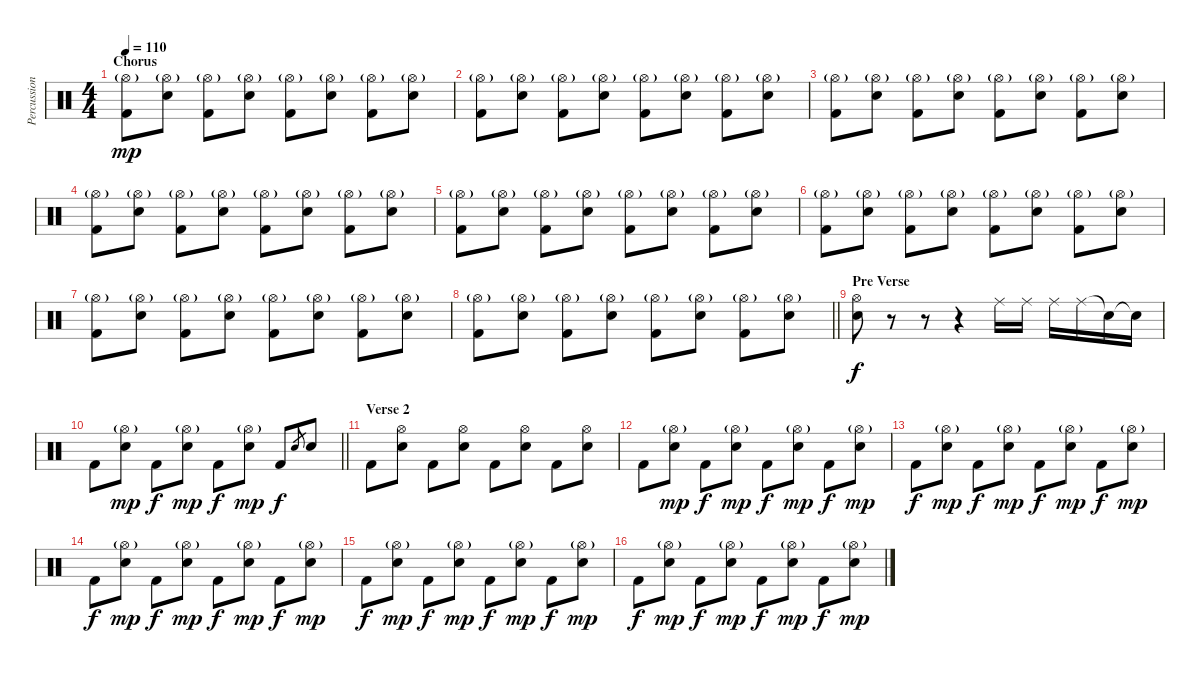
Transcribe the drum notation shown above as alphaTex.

\track ("Percussion" "Percussion") {instrument percussion}
\staff {score}
\articulation defaults
\ts (4 4)
\section ("" "Chorus")
\tempo 110
\clef neutral
\ks c
("Hi-Hat (open)"{g} "Kick (hit) 2").8{dy mp} ("Hi-Hat (open)"{g} "Electric Snare (hit)").8 ("Hi-Hat (open)"{g} "Kick (hit) 2").8 ("Hi-Hat (open)"{g} "Electric Snare (hit)").8 ("Hi-Hat (open)"{g} "Kick (hit) 2").8 ("Hi-Hat (open)"{g} "Electric Snare (hit)").8 ("Hi-Hat (open)"{g} "Kick (hit) 2").8 ("Hi-Hat (open)"{g} "Electric Snare (hit)").8 |
("Hi-Hat (open)"{g} "Kick (hit) 2").8 ("Hi-Hat (open)"{g} "Electric Snare (hit)").8 ("Hi-Hat (open)"{g} "Kick (hit) 2").8 ("Hi-Hat (open)"{g} "Electric Snare (hit)").8 ("Hi-Hat (open)"{g} "Kick (hit) 2").8 ("Hi-Hat (open)"{g} "Electric Snare (hit)").8 ("Hi-Hat (open)"{g} "Kick (hit) 2").8 ("Hi-Hat (open)"{g} "Electric Snare (hit)").8 |
("Hi-Hat (open)"{g} "Kick (hit) 2").8 ("Hi-Hat (open)"{g} "Electric Snare (hit)").8 ("Hi-Hat (open)"{g} "Kick (hit) 2").8 ("Hi-Hat (open)"{g} "Electric Snare (hit)").8 ("Hi-Hat (open)"{g} "Kick (hit) 2").8 ("Hi-Hat (open)"{g} "Electric Snare (hit)").8 ("Hi-Hat (open)"{g} "Kick (hit) 2").8 ("Hi-Hat (open)"{g} "Electric Snare (hit)").8 |
("Hi-Hat (open)"{g} "Kick (hit) 2").8 ("Hi-Hat (open)"{g} "Electric Snare (hit)").8 ("Hi-Hat (open)"{g} "Kick (hit) 2").8 ("Hi-Hat (open)"{g} "Electric Snare (hit)").8 ("Hi-Hat (open)"{g} "Kick (hit) 2").8 ("Hi-Hat (open)"{g} "Electric Snare (hit)").8 ("Hi-Hat (open)"{g} "Kick (hit) 2").8 ("Hi-Hat (open)"{g} "Electric Snare (hit)").8 |
("Hi-Hat (open)"{g} "Kick (hit) 2").8 ("Hi-Hat (open)"{g} "Electric Snare (hit)").8 ("Hi-Hat (open)"{g} "Kick (hit) 2").8 ("Hi-Hat (open)"{g} "Electric Snare (hit)").8 ("Hi-Hat (open)"{g} "Kick (hit) 2").8 ("Hi-Hat (open)"{g} "Electric Snare (hit)").8 ("Hi-Hat (open)"{g} "Kick (hit) 2").8 ("Hi-Hat (open)"{g} "Electric Snare (hit)").8 |
("Hi-Hat (open)"{g} "Kick (hit) 2").8 ("Hi-Hat (open)"{g} "Electric Snare (hit)").8 ("Hi-Hat (open)"{g} "Kick (hit) 2").8 ("Hi-Hat (open)"{g} "Electric Snare (hit)").8 ("Hi-Hat (open)"{g} "Kick (hit) 2").8 ("Hi-Hat (open)"{g} "Electric Snare (hit)").8 ("Hi-Hat (open)"{g} "Kick (hit) 2").8 ("Hi-Hat (open)"{g} "Electric Snare (hit)").8 |
("Hi-Hat (open)"{g} "Kick (hit) 2").8 ("Hi-Hat (open)"{g} "Electric Snare (hit)").8 ("Hi-Hat (open)"{g} "Kick (hit) 2").8 ("Hi-Hat (open)"{g} "Electric Snare (hit)").8 ("Hi-Hat (open)"{g} "Kick (hit) 2").8 ("Hi-Hat (open)"{g} "Electric Snare (hit)").8 ("Hi-Hat (open)"{g} "Kick (hit) 2").8 ("Hi-Hat (open)"{g} "Electric Snare (hit)").8 |
\barLineRight lightlight
("Hi-Hat (open)"{g} "Kick (hit) 2").8 ("Hi-Hat (open)"{g} "Electric Snare (hit)").8 ("Hi-Hat (open)"{g} "Kick (hit) 2").8 ("Hi-Hat (open)"{g} "Electric Snare (hit)").8 ("Hi-Hat (open)"{g} "Kick (hit) 2").8 ("Hi-Hat (open)"{g} "Electric Snare (hit)").8 ("Hi-Hat (open)"{g} "Kick (hit) 2").8 ("Hi-Hat (open)"{g} "Electric Snare (hit)").8 |
\section ("" "Pre Verse")
("Hi-Hat (open)" "Electric Snare (hit)").8{dy f} r.8 r.8 r.4 "Ride (middle)".16 "Ride (middle)".16 "Ride (middle)".16 "Ride (middle)".16 "Snare (hit)"{t}.16 "Snare (hit)"{t}.16 |
\barLineRight lightlight "Kick (hit) 2".8
("Hi-Hat (open)"{g} "Electric Snare (hit)").8{dy mp} "Kick (hit) 2".8{dy f} ("Hi-Hat (open)"{g} "Electric Snare (hit)").8{dy mp} "Kick (hit) 2".8{dy f} ("Hi-Hat (open)"{g} "Electric Snare (hit)").8{dy mp} "Kick (hit) 2".8{dy f} "Electric Snare (hit)".8{gr} "Electric Snare (hit)".8 |
\section ("" "Verse 2")
"Kick (hit) 2".8 ("Hi-Hat (open)" "Electric Snare (hit)").8 "Kick (hit) 2".8 ("Hi-Hat (open)" "Electric Snare (hit)").8 "Kick (hit) 2".8 ("Hi-Hat (open)" "Electric Snare (hit)").8 "Kick (hit) 2".8 ("Hi-Hat (open)" "Electric Snare (hit)").8 |
"Kick (hit) 2".8 ("Hi-Hat (open)"{g} "Electric Snare (hit)").8{dy mp} "Kick (hit) 2".8{dy f} ("Hi-Hat (open)"{g} "Electric Snare (hit)").8{dy mp} "Kick (hit) 2".8{dy f} ("Hi-Hat (open)"{g} "Electric Snare (hit)").8{dy mp} "Kick (hit) 2".8{dy f} ("Hi-Hat (open)"{g} "Electric Snare (hit)").8{dy mp} |
"Kick (hit) 2".8{dy f} ("Hi-Hat (open)"{g} "Electric Snare (hit)").8{dy mp} "Kick (hit) 2".8{dy f} ("Hi-Hat (open)"{g} "Electric Snare (hit)").8{dy mp} "Kick (hit) 2".8{dy f} ("Hi-Hat (open)"{g} "Electric Snare (hit)").8{dy mp} "Kick (hit) 2".8{dy f} ("Hi-Hat (open)"{g} "Electric Snare (hit)").8{dy mp} |
"Kick (hit) 2".8{dy f} ("Hi-Hat (open)"{g} "Electric Snare (hit)").8{dy mp} "Kick (hit) 2".8{dy f} ("Hi-Hat (open)"{g} "Electric Snare (hit)").8{dy mp} "Kick (hit) 2".8{dy f} ("Hi-Hat (open)"{g} "Electric Snare (hit)").8{dy mp} "Kick (hit) 2".8{dy f} ("Hi-Hat (open)"{g} "Electric Snare (hit)").8{dy mp} |
"Kick (hit) 2".8{dy f} ("Hi-Hat (open)"{g} "Electric Snare (hit)").8{dy mp} "Kick (hit) 2".8{dy f} ("Hi-Hat (open)"{g} "Electric Snare (hit)").8{dy mp} "Kick (hit) 2".8{dy f} ("Hi-Hat (open)"{g} "Electric Snare (hit)").8{dy mp} "Kick (hit) 2".8{dy f} ("Hi-Hat (open)"{g} "Electric Snare (hit)").8{dy mp} |
"Kick (hit) 2".8{dy f} ("Hi-Hat (open)"{g} "Electric Snare (hit)").8{dy mp} "Kick (hit) 2".8{dy f} ("Hi-Hat (open)"{g} "Electric Snare (hit)").8{dy mp} "Kick (hit) 2".8{dy f} ("Hi-Hat (open)"{g} "Electric Snare (hit)").8{dy mp} "Kick (hit) 2".8{dy f} ("Hi-Hat (open)"{g} "Electric Snare (hit)").8{dy mp}
